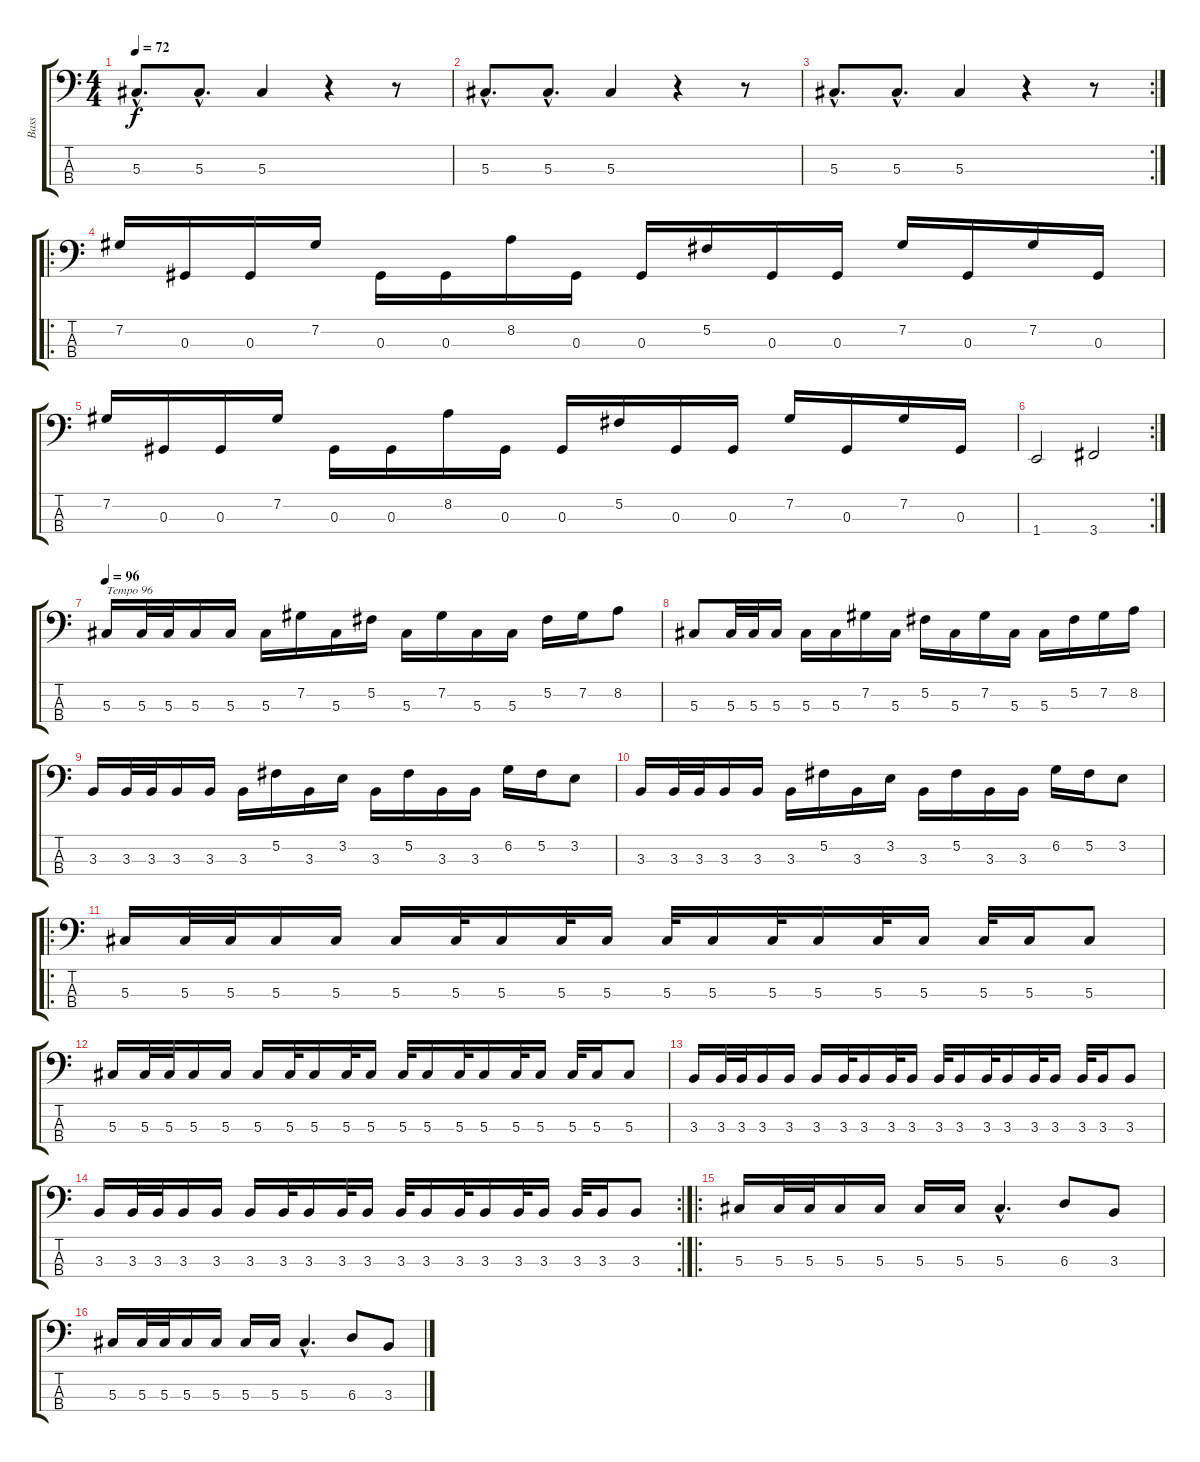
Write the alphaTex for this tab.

\track ("Bass" "Bass") {instrument electricbassfinger}
\staff {score tabs}
\tuning (Gb2 Db2 Ab1 Eb1) {hide}
\ts (4 4)
\tempo 72
\clef f4
\ks c
5.3{hac}.8{d dy f} 5.3{hac}.8{d} 5.3.4 r.4 r.8 |
5.3{hac}.8{d} 5.3{hac}.8{d} 5.3.4 r.4 r.8 |
\rc 2
5.3{hac}.8{d} 5.3{hac}.8{d} 5.3.4 r.4 r.8 |
\ro
7.2.16 0.3.16 0.3.16 7.2.16 0.3.16 0.3.16 8.2.16 0.3.16 0.3.16 5.2.16 0.3.16 0.3.16 7.2.16 0.3.16 7.2.16 0.3.16 |
7.2.16 0.3.16 0.3.16 7.2.16 0.3.16 0.3.16 8.2.16 0.3.16 0.3.16 5.2.16 0.3.16 0.3.16 7.2.16 0.3.16 7.2.16 0.3.16 |
\rc 2
1.4.2 3.4.2 |
\tempo 96
5.3.16{txt "Tempo 96"} 5.3.32 5.3.32 5.3.16 5.3.16 5.3.16 7.2.16 5.3.16 5.2.16 5.3.16 7.2.16 5.3.16 5.3.16 5.2.16 7.2.16 8.2.8 |
5.3.8 5.3.32 5.3.32 5.3.16 5.3.16 5.3.16 7.2.16 5.3.16 5.2.16 5.3.16 7.2.16 5.3.16 5.3.16 5.2.16 7.2.16 8.2.16 |
3.3.16 3.3.32 3.3.32 3.3.16 3.3.16 3.3.16 5.2.16 3.3.16 3.2.16 3.3.16 5.2.16 3.3.16 3.3.16 6.2.16 5.2.16 3.2.8 |
3.3.16 3.3.32 3.3.32 3.3.16 3.3.16 3.3.16 5.2.16 3.3.16 3.2.16 3.3.16 5.2.16 3.3.16 3.3.16 6.2.16 5.2.16 3.2.8 |
\ro
5.3.16 5.3.32 5.3.32 5.3.16 5.3.16 5.3.16 5.3.32 5.3.16 5.3.32 5.3.16 5.3.32 5.3.16 5.3.32 5.3.16 5.3.32 5.3.16 5.3.32 5.3.16 5.3.8 |
5.3.16 5.3.32 5.3.32 5.3.16 5.3.16 5.3.16 5.3.32 5.3.16 5.3.32 5.3.16 5.3.32 5.3.16 5.3.32 5.3.16 5.3.32 5.3.16 5.3.32 5.3.16 5.3.8 |
3.3.16 3.3.32 3.3.32 3.3.16 3.3.16 3.3.16 3.3.32 3.3.16 3.3.32 3.3.16 3.3.32 3.3.16 3.3.32 3.3.16 3.3.32 3.3.16 3.3.32 3.3.16 3.3.8 |
\rc 2
3.3.16 3.3.32 3.3.32 3.3.16 3.3.16 3.3.16 3.3.32 3.3.16 3.3.32 3.3.16 3.3.32 3.3.16 3.3.32 3.3.16 3.3.32 3.3.16 3.3.32 3.3.16 3.3.8 |
\ro
5.3.16 5.3.32 5.3.32 5.3.16 5.3.16 5.3.16 5.3.16 5.3{hac}.4{d} 6.3.8 3.3.8 |
5.3.16 5.3.32 5.3.32 5.3.16 5.3.16 5.3.16 5.3.16 5.3{hac}.4{d} 6.3.8 3.3.8
